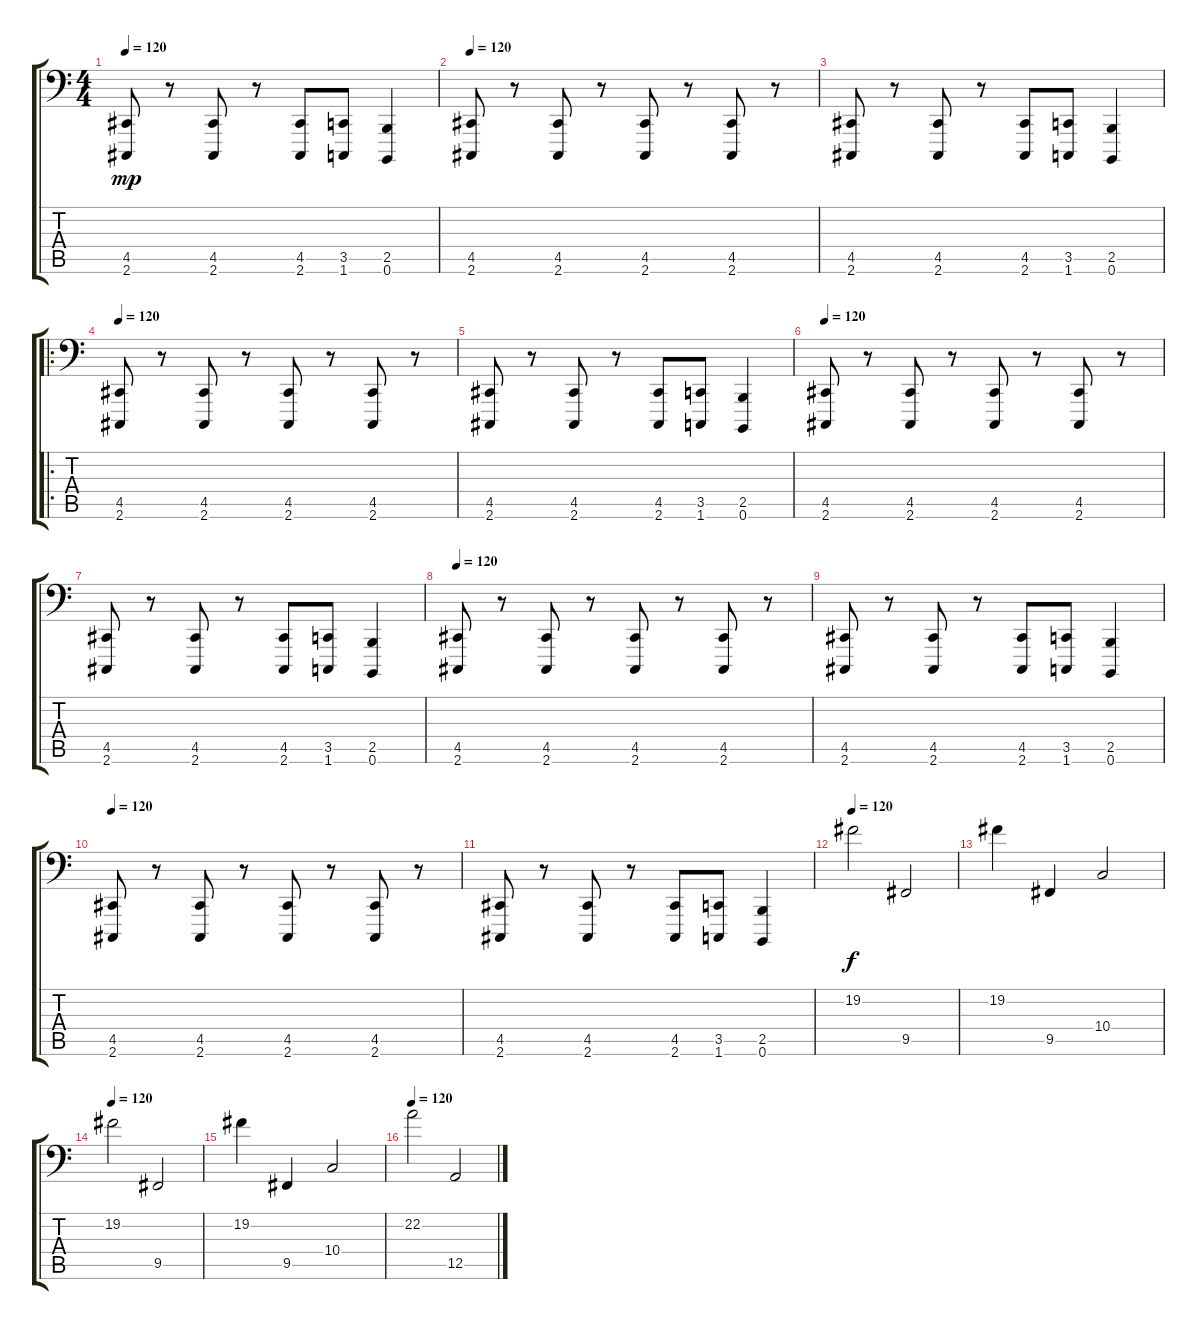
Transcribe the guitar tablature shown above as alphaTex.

\track "" {instrument churchorgan}
\staff {score tabs}
\tuning (E3 B2 G2 D2 A1 B0) {hide}
\ts (4 4)
\tempo 120
\clef f4
\ks c
(4.5 2.6).8{dy mp} r.8 (4.5 2.6).8 r.8 (4.5 2.6).8 (3.5 1.6).8 (2.5 0.6).4 |
\tempo 120
(4.5 2.6).8{volume 14} r.8 (4.5 2.6).8 r.8 (4.5 2.6).8 r.8 (4.5 2.6).8 r.8 |
(4.5 2.6).8 r.8 (4.5 2.6).8 r.8 (4.5 2.6).8 (3.5 1.6).8 (2.5 0.6).4 |
\ro
\tempo 120
(4.5 2.6).8{volume 14} r.8 (4.5 2.6).8 r.8 (4.5 2.6).8 r.8 (4.5 2.6).8 r.8 |
(4.5 2.6).8 r.8 (4.5 2.6).8 r.8 (4.5 2.6).8 (3.5 1.6).8 (2.5 0.6).4 |
\tempo 120
(4.5 2.6).8{volume 14} r.8 (4.5 2.6).8 r.8 (4.5 2.6).8 r.8 (4.5 2.6).8 r.8 |
(4.5 2.6).8 r.8 (4.5 2.6).8 r.8 (4.5 2.6).8 (3.5 1.6).8 (2.5 0.6).4 |
\tempo 120
(4.5 2.6).8{volume 14} r.8 (4.5 2.6).8 r.8 (4.5 2.6).8 r.8 (4.5 2.6).8 r.8 |
(4.5 2.6).8 r.8 (4.5 2.6).8 r.8 (4.5 2.6).8 (3.5 1.6).8 (2.5 0.6).4 |
\tempo 120
(4.5 2.6).8{volume 14} r.8 (4.5 2.6).8 r.8 (4.5 2.6).8 r.8 (4.5 2.6).8 r.8 |
(4.5 2.6).8 r.8 (4.5 2.6).8 r.8 (4.5 2.6).8 (3.5 1.6).8 (2.5 0.6).4 |
\tempo 120
19.2.2{dy f} 9.5.2 |
19.2.4 9.5.4 10.4.2 |
\tempo 120
19.2.2 9.5.2 |
19.2.4 9.5.4 10.4.2 |
\tempo 120
22.2.2 12.5.2
